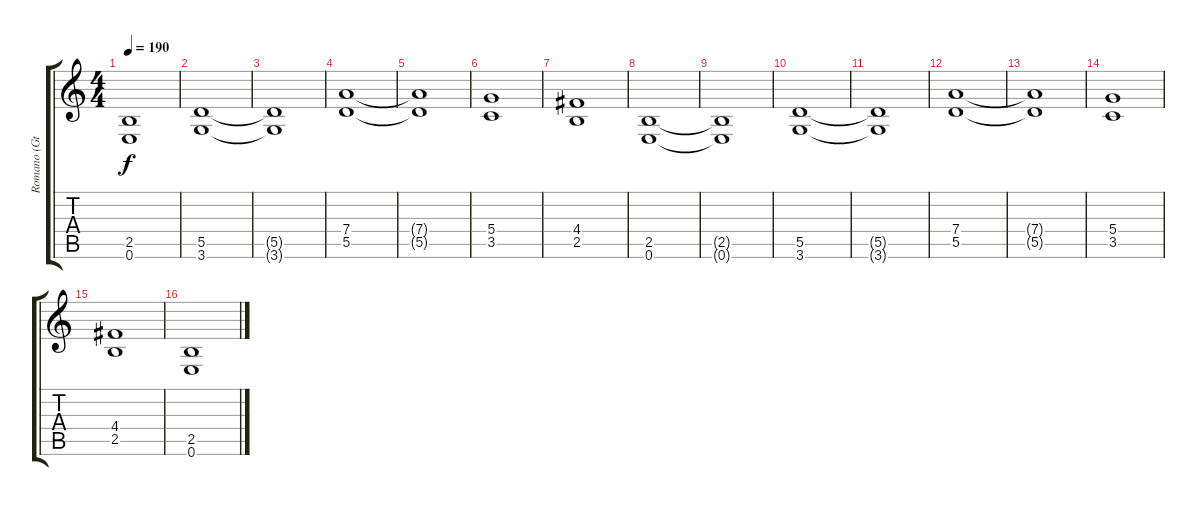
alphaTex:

\track ("Romano (Gtr 2)" "Romano (Gt") {instrument distortionguitar}
\staff {score tabs}
\tuning (E4 B3 G3 D3 A2 E2) {hide}
\ts (4 4)
\tempo 190
\clef g2
\ks c
(2.5{t} 0.6{t}).1{dy f} |
(5.5 3.6).1 |
(5.5{t} 3.6{t}).1 |
(7.4 5.5).1 |
(7.4{t} 5.5{t}).1 |
(5.4 3.5).1 |
(4.4 2.5).1 |
(2.5 0.6).1 |
(2.5{t} 0.6{t}).1 |
(5.5 3.6).1 |
(5.5{t} 3.6{t}).1 |
(7.4 5.5).1 |
(7.4{t} 5.5{t}).1 |
(5.4 3.5).1 |
(4.4 2.5).1 |
(2.5 0.6).1
